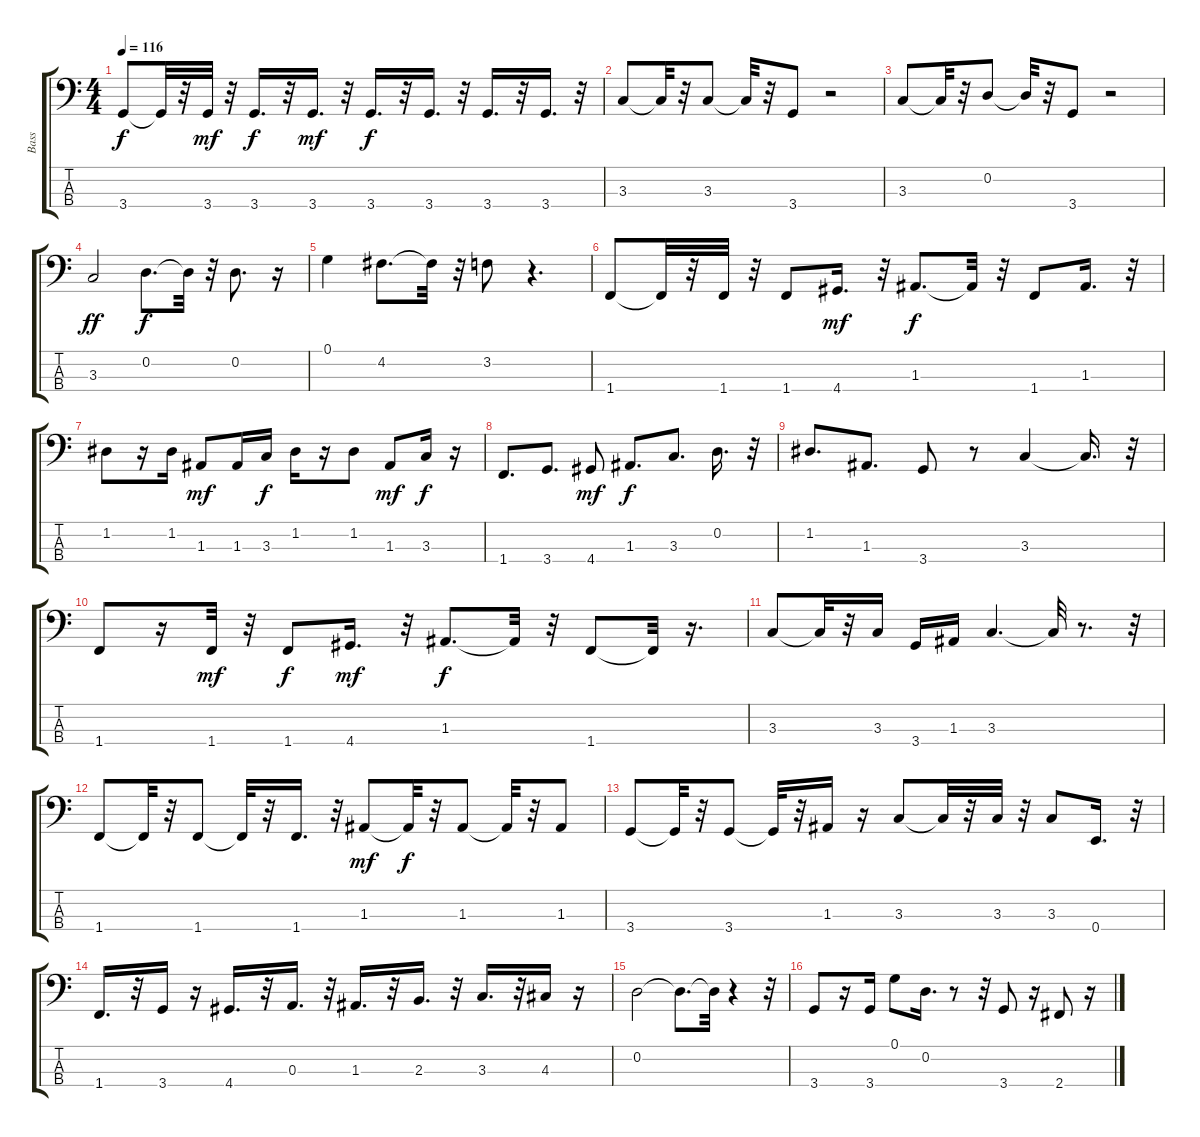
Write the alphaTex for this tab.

\track ("Bass" "Bass") {instrument electricbassfinger}
\staff {score tabs}
\tuning (G2 D2 A1 E1) {hide}
\ts (4 4)
\tempo 116
\clef f4
\ks c
3.4.8{dy f} 3.4{t}.32 r.32 3.4.32{dy mf} r.32 3.4.16{d dy f} r.32 3.4.16{d dy mf} r.32 3.4.16{d dy f} r.32 3.4.16{d} r.32 3.4.16{d} r.32 3.4.16{d} r.32 |
3.3.8 3.3{t}.32 r.32 3.3.8 3.3{t}.32 r.32 3.4.8 r.2 |
3.3.8 3.3{t}.32 r.32 0.2.8 0.2{t}.32 r.32 3.4.8 r.2 |
3.3.2{dy ff} 0.2.8{d dy f} 0.2{t}.32 r.32 0.2.8{d} r.16 |
0.1.4 4.2.8{d} 4.2{t}.32 r.32 3.2.8 r.4{d} |
1.4.8 1.4{t}.32 r.32 1.4.32 r.32 1.4.8 4.4.16{d dy mf} r.32 1.3.8{d dy f} 1.3{t}.32 r.32 1.4.8 1.3.16{d} r.32 |
1.2.8 r.16 1.2.16 1.3.8{dy mf} 1.3.16 3.3.16{dy f} 1.2.16 r.16 1.2.8 1.3.8{dy mf} 3.3.16{dy f} r.16 |
1.4.8{d} 3.4.8{d} 4.4.8{dy mf} 1.3.8{d dy f} 3.3.8{d} 0.2.16{d} r.32 |
1.2.8{d} 1.3.8{d} 3.4.8 r.8 3.3.4 3.3{t}.16{d} r.32 |
1.4.8 r.16 1.4.32{dy mf} r.32 1.4.8{dy f} 4.4.16{d dy mf} r.32 1.3.8{d dy f} 1.3{t}.32 r.32 1.4.8 1.4{t}.32 r.16{d} |
3.3.8 3.3{t}.32 r.32 3.3.16 3.4.16 1.3.16 3.3.4{d} 3.3{t}.32 r.8{d} r.32 |
1.4.8 1.4{t}.32 r.32 1.4.8 1.4{t}.32 r.32 1.4.16{d} r.32 1.3.8{dy mf} 1.3{t}.32{dy f} r.32 1.3.8 1.3{t}.32 r.32 1.3.8 |
3.4.8 3.4{t}.32 r.32 3.4.8 3.4{t}.32 r.32 1.3.16 r.16 3.3.8 3.3{t}.32 r.32 3.3.32 r.32 3.3.8 0.4.16{d} r.32 |
1.4.16{d} r.32 3.4.16 r.16 4.4.16{d} r.32 0.3.16{d} r.32 1.3.16{d} r.32 2.3.16{d} r.32 3.3.16{d} r.32 4.3.16 r.16 |
0.2.2 0.2{t}.8{d} 0.2{t}.32 r.4 r.32 |
3.4.8 r.16 3.4.16 0.1.8 0.2.16{d} r.8 r.32 3.4.8 r.16 2.4.8 r.16
